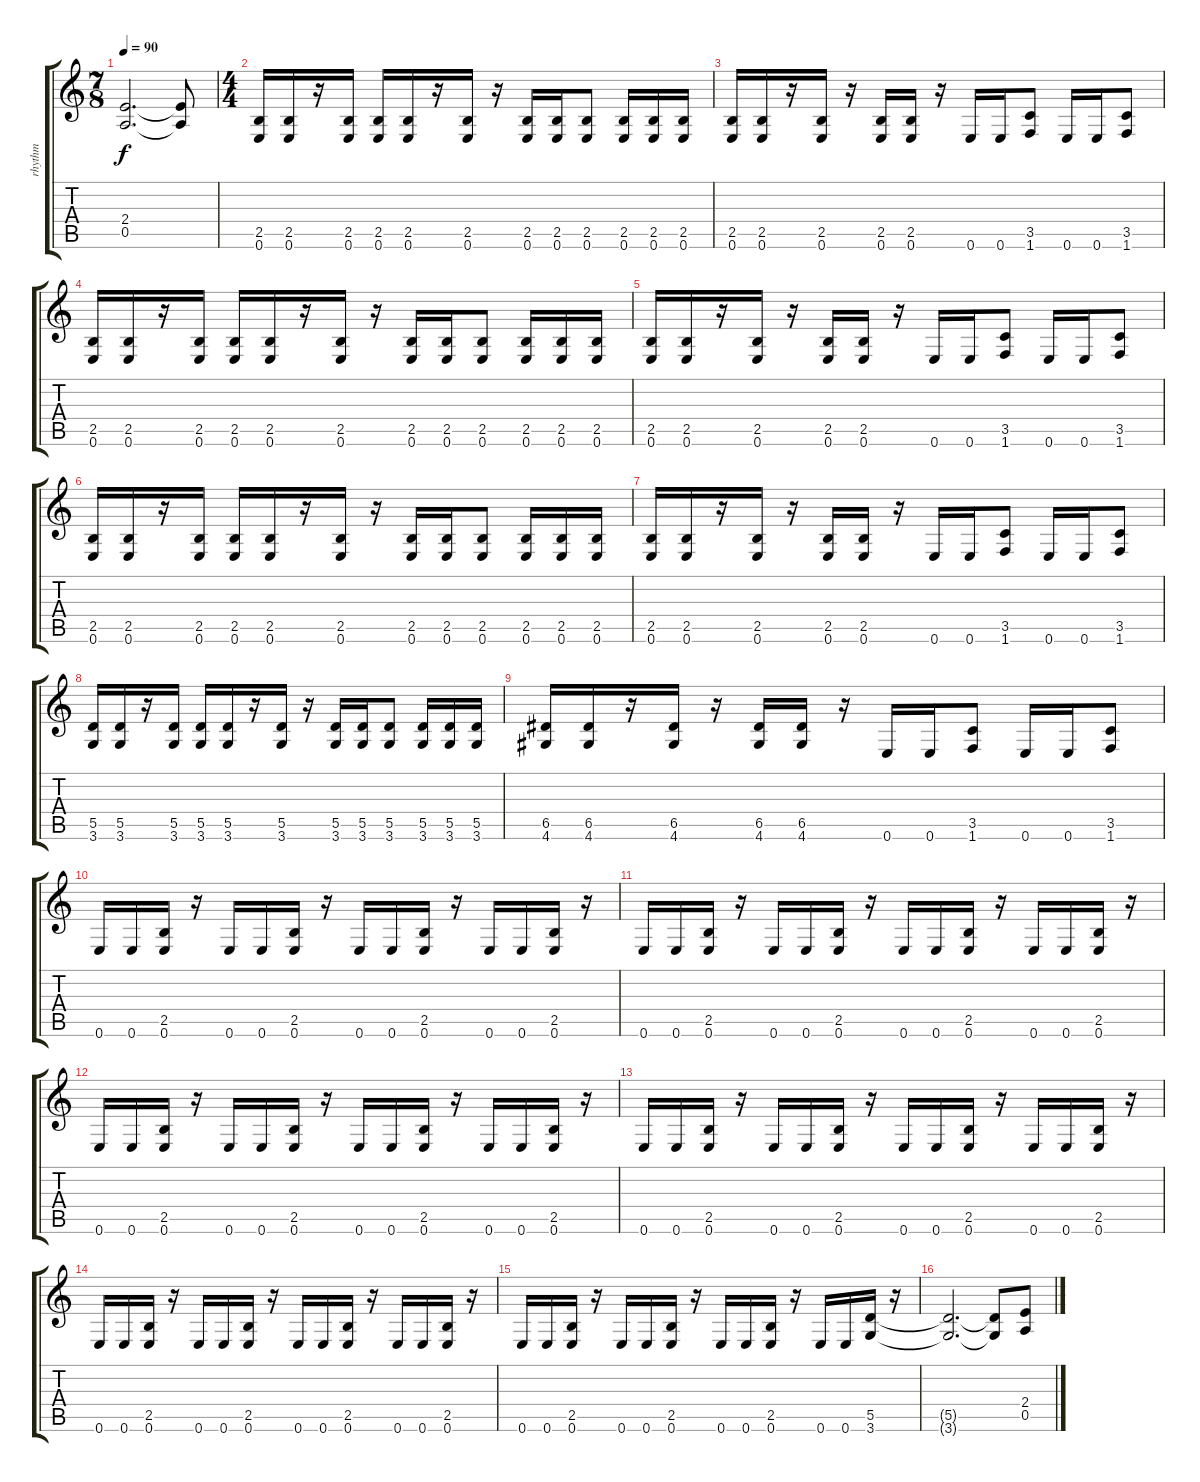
\track ("rhythm" "rhythm") {instrument distortionguitar}
\staff {score tabs}
\tuning (E4 B3 G3 D3 A2 E2) {hide}
\ts (7 8)
\tempo 90
\clef g2
\ks c
(2.4{t} 0.5{t}).2{d dy f} (2.4{t} 0.5{t}).8 |
\ts (4 4)
(2.5 0.6).16 (2.5 0.6).16 r.16 (2.5 0.6).16 (2.5 0.6).16 (2.5 0.6).16 r.16 (2.5 0.6).16 r.16 (2.5 0.6).16 (2.5 0.6).16 (2.5 0.6).8 (2.5 0.6).16 (2.5 0.6).16 (2.5 0.6).16 |
(2.5 0.6).16 (2.5 0.6).16 r.16 (2.5 0.6).16 r.16 (2.5 0.6).16 (2.5 0.6).16 r.16 0.6.16 0.6.16 (3.5 1.6).8 0.6.16 0.6.16 (3.5 1.6).8 |
(2.5 0.6).16 (2.5 0.6).16 r.16 (2.5 0.6).16 (2.5 0.6).16 (2.5 0.6).16 r.16 (2.5 0.6).16 r.16 (2.5 0.6).16 (2.5 0.6).16 (2.5 0.6).8 (2.5 0.6).16 (2.5 0.6).16 (2.5 0.6).16 |
(2.5 0.6).16 (2.5 0.6).16 r.16 (2.5 0.6).16 r.16 (2.5 0.6).16 (2.5 0.6).16 r.16 0.6.16 0.6.16 (3.5 1.6).8 0.6.16 0.6.16 (3.5 1.6).8 |
(2.5 0.6).16 (2.5 0.6).16 r.16 (2.5 0.6).16 (2.5 0.6).16 (2.5 0.6).16 r.16 (2.5 0.6).16 r.16 (2.5 0.6).16 (2.5 0.6).16 (2.5 0.6).8 (2.5 0.6).16 (2.5 0.6).16 (2.5 0.6).16 |
(2.5 0.6).16 (2.5 0.6).16 r.16 (2.5 0.6).16 r.16 (2.5 0.6).16 (2.5 0.6).16 r.16 0.6.16 0.6.16 (3.5 1.6).8 0.6.16 0.6.16 (3.5 1.6).8 |
(5.5 3.6).16 (5.5 3.6).16 r.16 (5.5 3.6).16 (5.5 3.6).16 (5.5 3.6).16 r.16 (5.5 3.6).16 r.16 (5.5 3.6).16 (5.5 3.6).16 (5.5 3.6).8 (5.5 3.6).16 (5.5 3.6).16 (5.5 3.6).16 |
(6.5 4.6).16 (6.5 4.6).16 r.16 (6.5 4.6).16 r.16 (6.5 4.6).16 (6.5 4.6).16 r.16 0.6.16 0.6.16 (3.5 1.6).8 0.6.16 0.6.16 (3.5 1.6).8 |
0.6.16 0.6.16 (2.5 0.6).16 r.16 0.6.16 0.6.16 (2.5 0.6).16 r.16 0.6.16 0.6.16 (2.5 0.6).16 r.16 0.6.16 0.6.16 (2.5 0.6).16 r.16 |
0.6.16 0.6.16 (2.5 0.6).16 r.16 0.6.16 0.6.16 (2.5 0.6).16 r.16 0.6.16 0.6.16 (2.5 0.6).16 r.16 0.6.16 0.6.16 (2.5 0.6).16 r.16 |
0.6.16 0.6.16 (2.5 0.6).16 r.16 0.6.16 0.6.16 (2.5 0.6).16 r.16 0.6.16 0.6.16 (2.5 0.6).16 r.16 0.6.16 0.6.16 (2.5 0.6).16 r.16 |
0.6.16 0.6.16 (2.5 0.6).16 r.16 0.6.16 0.6.16 (2.5 0.6).16 r.16 0.6.16 0.6.16 (2.5 0.6).16 r.16 0.6.16 0.6.16 (2.5 0.6).16 r.16 |
0.6.16 0.6.16 (2.5 0.6).16 r.16 0.6.16 0.6.16 (2.5 0.6).16 r.16 0.6.16 0.6.16 (2.5 0.6).16 r.16 0.6.16 0.6.16 (2.5 0.6).16 r.16 |
0.6.16 0.6.16 (2.5 0.6).16 r.16 0.6.16 0.6.16 (2.5 0.6).16 r.16 0.6.16 0.6.16 (2.5 0.6).16 r.16 0.6.16 0.6.16 (5.5 3.6).16 r.16 |
(5.5{t} 3.6{t}).2{d} (5.5{t} 3.6{t}).8 (2.4 0.5).8
